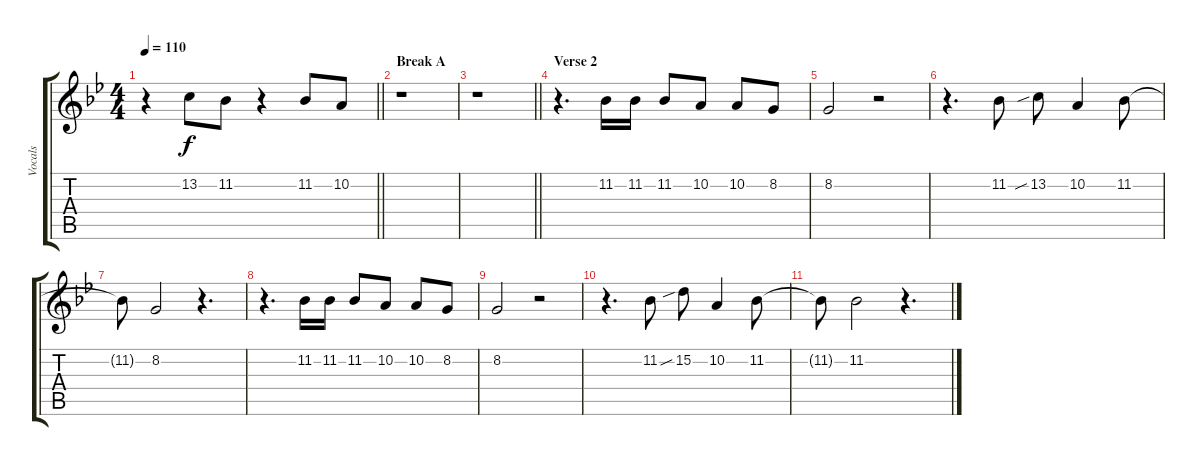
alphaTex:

\track ("Vocals" "Vocals") {instrument tenorsax}
\staff {score tabs}
\tuning (E4 B3 G3 D3 A2 E2) {hide}
\ts (4 4)
\tempo 110
\clef g2
\barLineRight lightlight
\ks bb
r.4{dy f} 13.2.8 11.2.8 r.4 11.2.8 10.2.8 |
\section ("" "Break A")
r.1 |
\barLineRight lightlight
r.1 |
\section ("" "Verse 2")
r.4{d} 11.2.16 11.2.16 11.2.8 10.2.8 10.2.8 8.2.8 |
8.2.2 r.2 |
r.4{d} 11.2.8 13.2{sib}.8 10.2.4 11.2.8 |
11.2{t}.8 8.2.2 r.4{d} |
r.4{d} 11.2.16 11.2.16 11.2.8 10.2.8 10.2.8 8.2.8 |
8.2.2 r.2 |
r.4{d} 11.2.8 15.2{sib}.8 10.2.4 11.2.8 |
11.2{t}.8 11.2.2 r.4{d}
